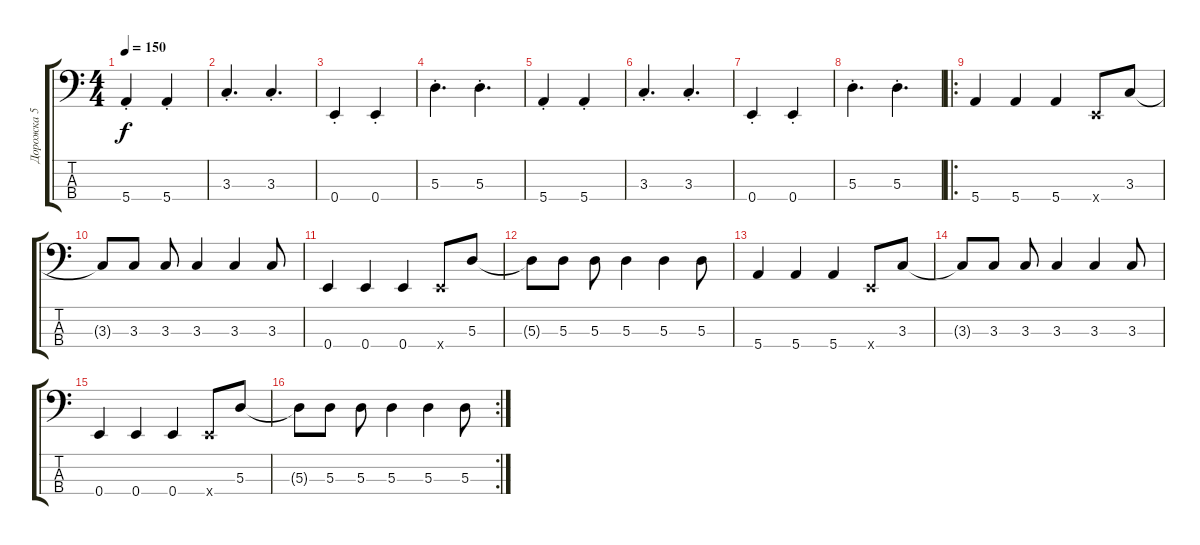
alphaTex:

\track ("Дорожка 5" "Дорожка 5") {instrument electricbasspick}
\staff {score tabs}
\tuning (G2 D2 A1 E1) {hide}
\ts (4 4)
\tempo 150
\clef f4
\ks c
5.4{st}.4{dy f} 5.4{st}.4 |
3.3{st}.4{d} 3.3{st}.4{d} |
0.4{st}.4 0.4{st}.4 |
5.3{st}.4{d} 5.3{st}.4{d} |
5.4{st}.4 5.4{st}.4 |
3.3{st}.4{d} 3.3{st}.4{d} |
0.4{st}.4 0.4{st}.4 |
5.3{st}.4{d} 5.3{st}.4{d} |
\ro
5.4.4 5.4.4 5.4.4 0.4{x}.8 3.3.8 |
3.3{t}.8 3.3.8 3.3.8 3.3.4 3.3.4 3.3.8 |
0.4.4 0.4.4 0.4.4 0.4{x}.8 5.3.8 |
5.3{t}.8 5.3.8 5.3.8 5.3.4 5.3.4 5.3.8 |
5.4.4 5.4.4 5.4.4 0.4{x}.8 3.3.8 |
3.3{t}.8 3.3.8 3.3.8 3.3.4 3.3.4 3.3.8 |
0.4.4 0.4.4 0.4.4 0.4{x}.8 5.3.8 |
\rc 2
5.3{t}.8 5.3.8 5.3.8 5.3.4 5.3.4 5.3.8
